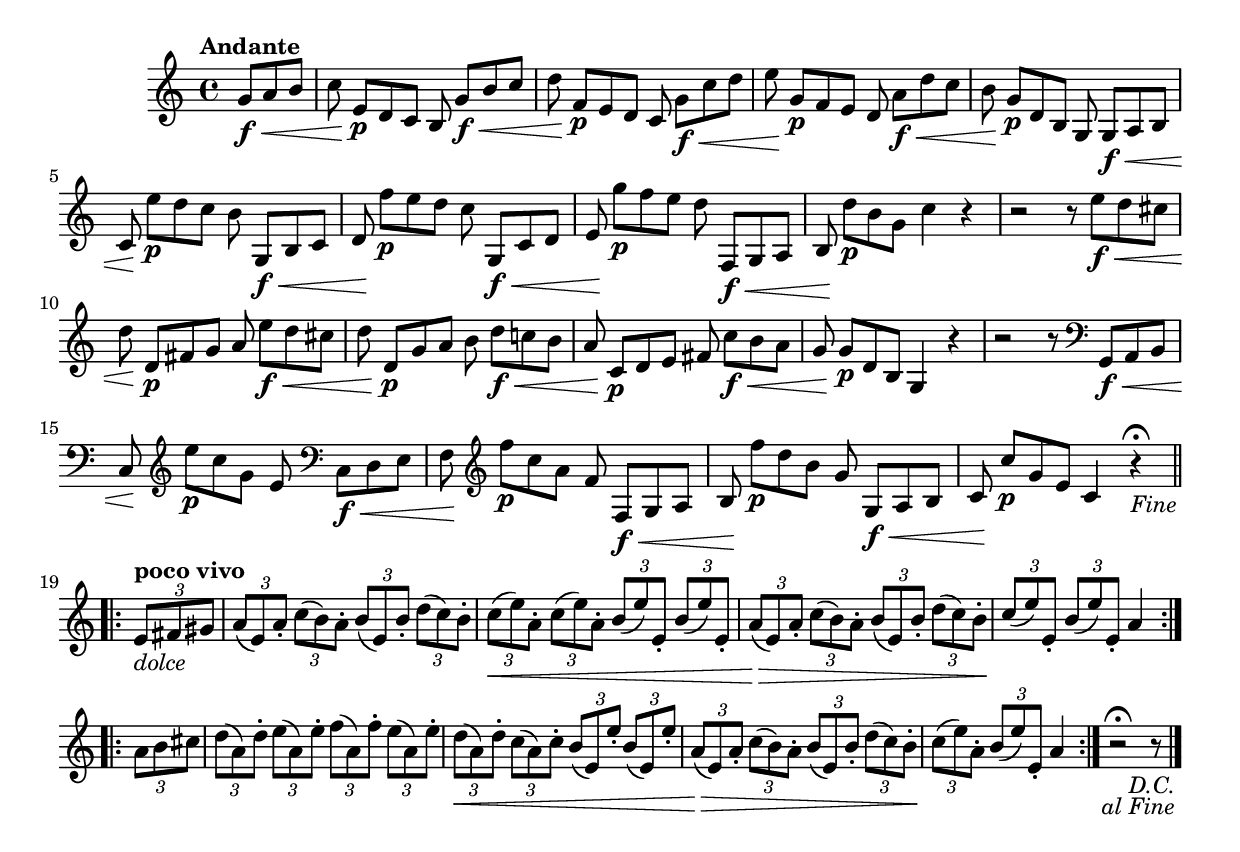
\version "2.24.0"

\include "settings.ily"

\relative {
  \language "english"

  \transposition f

  \tempo "Andante"

  \key c \major
  \time 4/4

  \override Hairpin.after-line-breaking = ##t
  \override Hairpin.to-barline = ##f

  \repeat segno 2 {
    \partial 8*3 { g'8 \f \< a b } |
    c8 \! e,[ \p d c] b g'[ \f \< b c] |
    d8 \! f,[ \p e d] c g'[ \f \< c d] |
    e8 \! g,[ \p f e] d a'[ \f \< d c] |
    \once \stemDown b8 \! g[ \p d b] g g[ \f \< a b] |
    c8 \! e'[ \p d c] b g,[ \f \< b c] |
    d8 \! f'[ \p e d] c g,[ \f \< c d] |
    e8 \! g'[ \p f e] d f,,[ \f \< g a] |
    b8 \! d'[ \p b g] c4 r |
    r2 r8 e[ \f \< d c-sharp] |
    d8 \! d,[ \p f-sharp g] a e'[ \f \< d c-sharp] |
    d8 \! d,[ \p g a] b d[ \f \< c! b] |
    a8 \! c,[ \p d e] f-sharp c'[ \f \< b a] |
    g8 \! g[ \p d b] g4 r |
    r2 r8 \clef \bass-clef-name g,[ \f \< a b] |
    c8 \! \clef "treble" e''[ \p c g] e \clef \bass-clef-name c,[ \f \< \f d e] |
    f8 \! \clef "treble" f''[ \p c a] f f,[ \f \< g a] |
    b8 \! f''[ \p d b] g g,[ \f \< a b] |
    c8 \! c'[ \p g e] c4 r\fermata | \bar ".|:-||" \break
    \fine

    \tempo "poco vivo"
    \repeat volta 2 {
      \partial 4 { \tuplet 3/2 { e8_\markup { \italic "dolce" } f-sharp g-sharp } } |
      \tuplet 3/2 4 {
        a8( e) a-. c( b) a-. b( e,) b'-. d( c) b -.|
        c8( \< e) a,-. c( e) a,-. b( e) e,-. b'( e) e,-. |
        a8( \> e) a-. c( b) a-. b( e,) b'-. d( c) b-. \! |
      }
      \tuplet 3/2 4 { c8( e)
        e,-. % The 1st edition has a here.
        b'( e) e,-. } a4
    }
    \repeat volta 2 {
      \tuplet 3/2 4 {
        a8 b c-sharp |
        d8( a) d-. e( a,) e'-. f( a,) f'-. e( a,) e'-. |
        d8( \< a) d-. c( a) c-. b( e,) e'-. b( e,) e'-. |
        a,8( \> e) a-. c( b) a-. b( e,) b'-. d( c) b-. \! |
      }
      \tuplet 3/2 4 { c8( e)
        a,-. % The 1st edition has e here.
        b( e) e,-. } a4
    }

    \partial 8*5 { r2\fermata r8 } | \bar "|."
  }

  \revert Hairpin.after-line-breaking
  \revert Hairpin.to-barline
}
